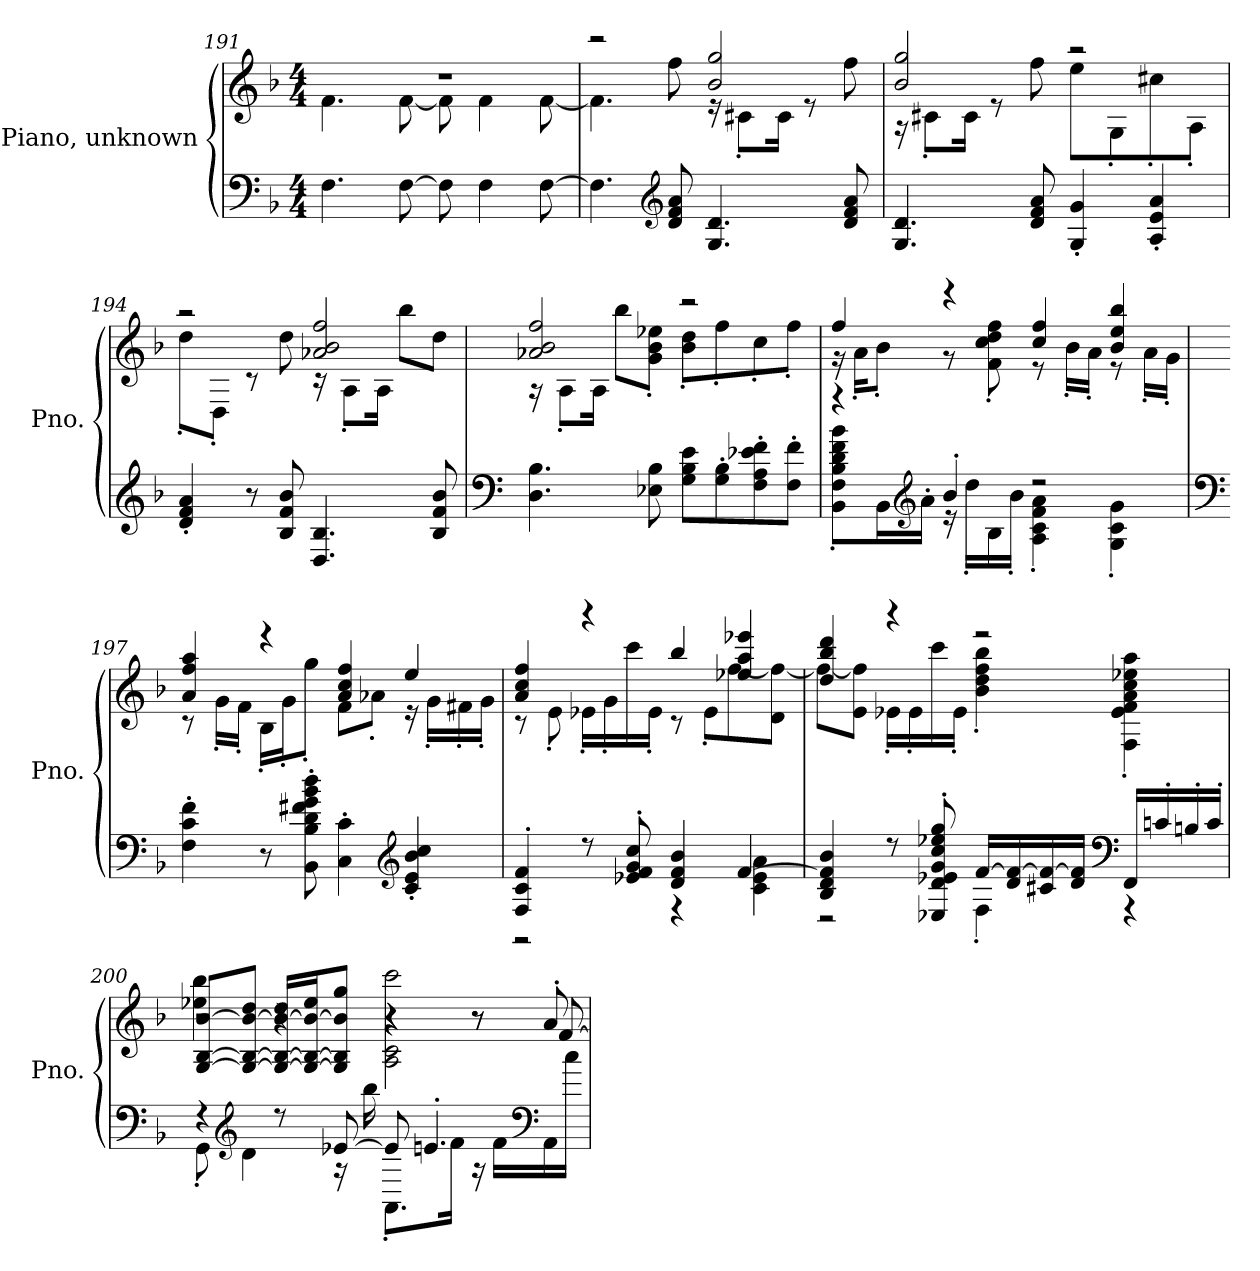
**kern	**kern
*part1	*part1
*staff2	*staff1
*I"Piano, unknown	*
*I'Pno.	*
*clefF4	*clefG2
*k[b-]	*k[b-]
*M4/4	*M4/4
=191	=191
*	*^
4.F\	1r	4.f\
[8F\	.	[8f\
8F\]	.	8f\]
4F\	.	4f\
[8F\	.	[8f\
=192	=192	=192
4.F\]	2r	4.f\]
*clefG2	*	*
8d/ 8f/ 8a/	.	8ff\
4.G/ 4.d/	2b-/ 2gg/	16r
.	.	8c#X'\L
.	.	16c#\Jk
.	.	8r
8d/ 8f/ 8a/	.	8ff\
!!LO:LB:g=z	!!
=193	=193	=193
4.G/ 4.d/	2b-/ 2gg/	16r
.	.	8c#X'\L
.	.	16c#\Jk
.	.	8r
8d/ 8f/ 8a/	.	8ff\
4G/' 4g/'	2r	8ee\L
.	.	8G'\
4A/' 4e/' 4a/'	.	8cc#X'\
.	.	8A'\J
=194	=194	=194
4d/' 4f/' 4a/'	2r	8dd'\L
.	.	8D'\J
8r	.	8r
8B-/ 8f/ 8b-/	.	8dd\
4.D/ 4.B-/	2a-X/ 2b-/ 2ff/	16r
.	.	8A'\L
.	.	16A\Jk
.	.	8bb-\L
8B-/ 8f/ 8b-/	.	8dd\J
=195	=195	=195
*clefF4	*	*
4.D\ 4.B-\	2a-X/ 2b-/ 2ff/	16r
.	.	8A'\L
.	.	16A\Jk
.	.	8bb-\L
8E-X\ 8B-\	.	8g\' 8b-\' 8ee-X\'J
8G\ 8B-\ 8e\L	2r	8b-\' 8dd\'L
8G\' 8B-\'	.	8ff'\
8F\' 8A\' 8e-X\' 8f\'	.	8cc'\
8F\' 8f\'J	.	8ff'\J
!!LO:LB:g=z	!!
=196	=196	=196
*^	*	*
4r	8BB-\' 8F\' 8B-\' 8d\' 8f\' 8b-\'L	4ff/	16r
.	.	.	16a'\KL
.	16BB-\L	.	8b-'\J
*clefG2	*	*	*
.	16a'\JJ	.	.
4b-'/	16r	4r	8r
.	16dd'\LL	.	.
.	16B-\	.	8f\' 8cc\' 8dd\' 8ff\'
.	16b-'\JJ	.	.
2r	4A\' 4c\' 4f\' 4a\'	4cc/ 4ff/	8r
.	.	.	16b-'\LL
.	.	.	16a'\JJ
.	4G\' 4c\' 4g\'	4b-/ 4ee/ 4bb-/	8r
.	.	.	16a'\LL
.	.	.	16g'\JJ
*v	*v	*	*
=197	=197	=197
*clefF4	*	*
4F\' 4c\' 4f\'	4a/ 4ff/ 4aa/	8r
.	.	16g'\LL
.	.	16f'\JJ
8r	4r	16B-'\LL
.	.	16g'\J
8BB-\' 8B-\' 8d\' 8f#X\' 8g\' 8b-\' 8dd\'	.	8gg'\J
4C\' 4c\'	4a/ 4cc/ 4ff/	8f\L
.	.	8a-X'\J
*clefG2	*	*
4c/' 4e/' 4b-/' 4cc/'	4ee/	16r
.	.	16g'\LL
.	.	16f#X'\
.	.	16g'\JJ
=198	=198	=198
*^	*	*
4F/' 4c/' 4f/'	2r	4a/ 4cc/ 4ff/	8r
.	.	.	8e'\
8r	.	4r	16e-X'\LL
.	.	.	16g'\
8e-X/' 8f/' 8g/' 8cc/'	.	.	16ccc\
.	.	.	16e-'\JJ
4d/ 4f/ 4b-/	4r	4bb-/	8r
.	.	.	8e-'\L
[4f/	4c\ 4e-\ 4a\	4ee-X/ 4aa/ 4eee-X/	[8ff\
.	.	.	8d\ 8ff\_J
!!LO:LB:g=z	!!
=199	=199	=199	=199
4B-/ 4d/ 4f/] 4b-/	2r	4dd/ 4bb-/ 4ddd/	8ff\L_
.	.	.	8e\ 8ff\]J
8r	.	4r	16e-X'\LL
.	.	.	16e-'\
8E-X/' 8d/' 8e-X/' 8g/' 8cc/' 8ee-X/' 8gg/'	.	.	16ccc\
.	.	.	16e-'\JJ
[16f/LL	4F'\	2r	4b-\' 4dd\' 4ff\' 4bb-\'
16d/ 16f/_	.	.	.
16c#X/ 16f/_	.	.	.
16d/ 16f/]JJ	.	.	.
*clefF4	*	*	*
16FF/LL	4r	.	4F\' 4e-\' 4f\' 4a\' 4cc\' 4ee-X\' 4aa\'
16cn'/	.	.	.
16Bn'/	.	.	.
16c'/JJ	.	.	.
=200	=200	=200	=200
*	*	*	*^
4r	8GG'\	[8G/ [8B-/ [8b-/L	4ee-X\ 4bb-\	2r
*clefG2	*	*	*	*
.	4d\	8G/_ 8B-/_ 8b-/_ 8dd/J	.	.
8r	.	16G/_ 16B-/_ 16b-/_ 16dd/LL	4r	.
.	.	16G/_ 16B-/_ 16b-/_ 16ee-/J	.	.
[8e-X/	16r	8G/] 8B-/] 8b-/] 8gg/J	.	.
.	16bb-\	.	.	.
8e-/]	8.AA'\L	4r	2A\ 2c\ 2ccc\	4r
4.en'/	.	.	.	.
.	16f\Jk	.	.	.
.	16r	8r	.	8r
.	16f\LL	.	.	.
*clefF4	*	*	*	*
.	16AA\	8a'/	.	[8f/
.	16cc\JJ	.	.	.
*v	*v	*	*	*
*	*v	*v	*v
=	=
*-	*-
